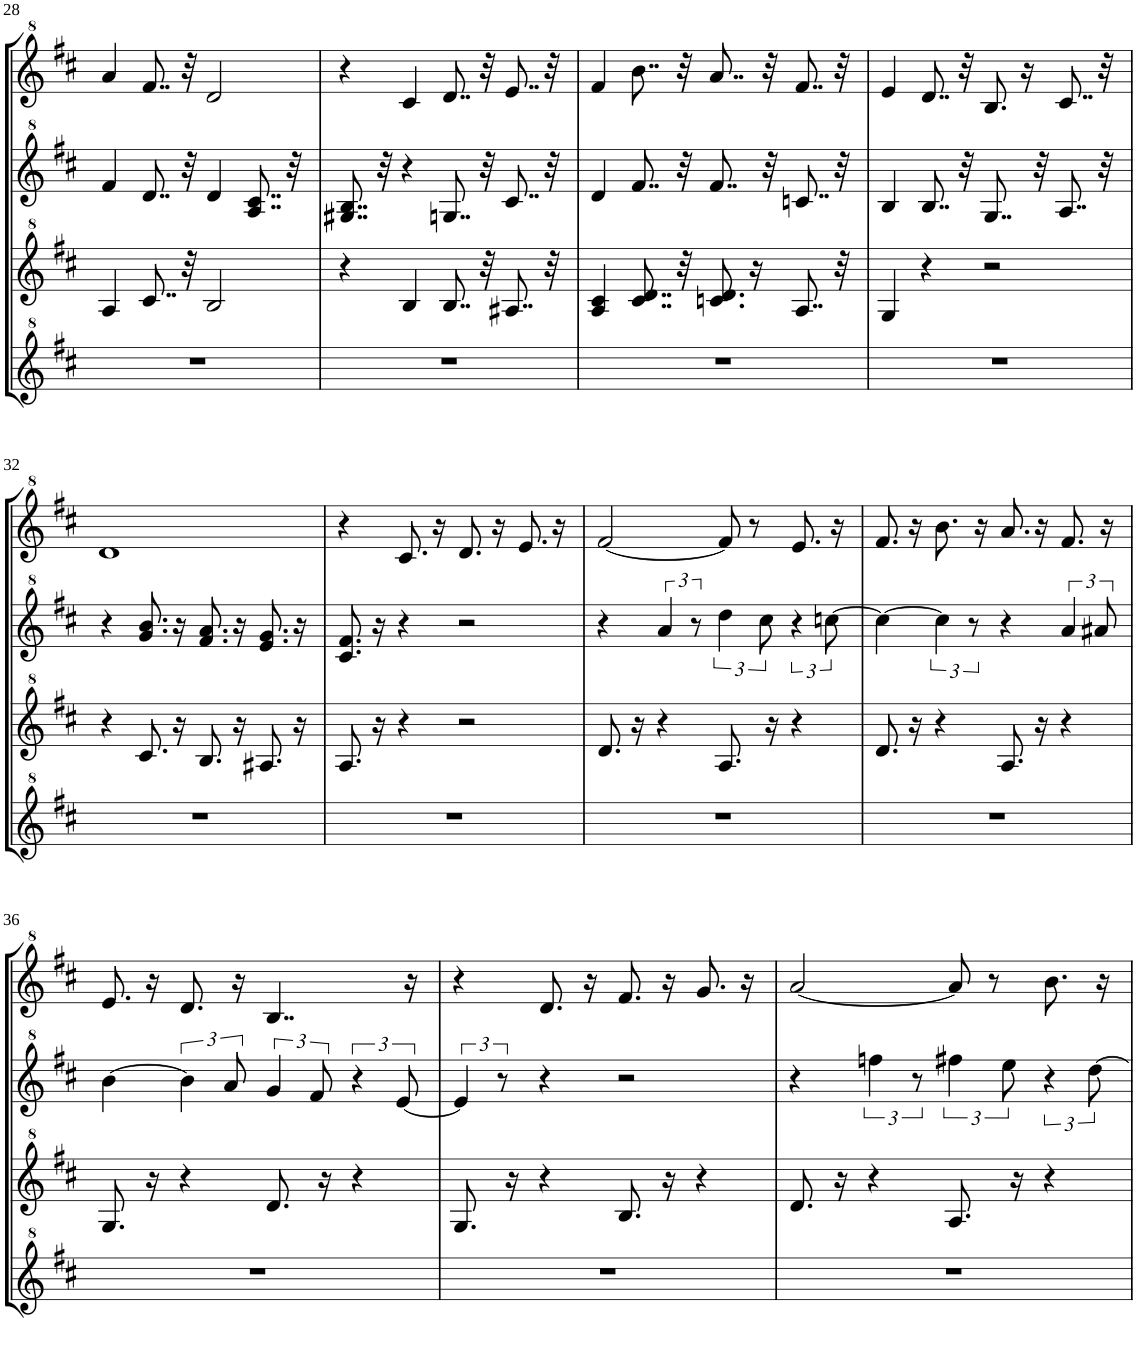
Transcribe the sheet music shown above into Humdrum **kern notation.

**kern	**kern	**kern
*part1	*part1	*part1
*staff3	*staff2	*staff1
*I"Model III	*	*
!!LO:PB:g=z
*clefG^2	*clefG^2	*clefG^2
*k[f#c#]	*k[f#c#]	*k[f#c#]
*M4/4	*M4/4	*M4/4
*met(c)	*met(c)	*met(c)
=28	=28	=28
4a/	4ff#/	4aa/
8..cc#/	8..dd/	8..ff#/
32r	32r	32r
2b/	4dd/	2dd/
.	8..a/ 8..cc#/	.
.	32r	.
=29	=29	=29
4r	8..g#X/ 8..b/	4r
.	32r	.
4b/	4r	4cc#/
8..b/	8..gn/	8..dd/
32r	32r	32r
8..a#X/	8..cc#/	8..ee/
32r	32r	32r
=30	=30	=30
4a/ 4cc#/	4dd/	4ff#/
8..cc#/ 8..dd/	8..ff#/	8..bb\
32r	32r	32r
8.ccn/ 8.dd/	8..ff#/	8..aa/
16r	.	.
.	32r	32r
8..a/	8..ccn/	8..ff#/
32r	32r	32r
=31	=31	=31
4g/	4b/	4ee/
4r	8..b/	8..dd/
.	32r	32r
2r	8..g/	8.b/
.	.	16r
.	32r	.
.	8..a/	8..cc#/
.	32r	32r
!!LO:LB:g=z
=32	=32	=32
4r	4r	1dd
8.cc#/	8.gg/ 8.bb/	.
16r	16r	.
8.b/	8.ff#/ 8.aa/	.
16r	16r	.
8.a#X/	8.ee/ 8.gg/	.
16r	16r	.
=33	=33	=33
8.a/	8.cc#/ 8.ff#/	4r
16r	16r	.
4r	4r	8.cc#/
.	.	16r
2r	2r	8.dd/
.	.	16r
.	.	8.ee/
.	.	16r
=34	=34	=34
8.dd/	4r	[2ff#/
16r	.	.
4r	6aa/	.
.	12r	.
8.a/	6ddd\	8ff#/]
.	.	8r
.	12ccc#\	.
16r	.	.
4r	6r	8.ee/
.	[12cccn\	.
.	.	16r
=35	=35	=35
8.dd/	4ccc\_	8.ff#/
16r	.	16r
4r	6ccc\]	8.bb\
.	12r	.
.	.	16r
8.a/	4r	8.aa/
16r	.	16r
4r	6aa/	8.ff#/
.	12aa#X/	.
.	.	16r
!!LO:LB:g=z
=36	=36	=36
8.g/	[4bb\	8.ee/
16r	.	16r
4r	6bb\]	8.dd/
.	12aa/	.
.	.	16r
8.dd/	6gg/	4..b/
.	12ff#/	.
16r	.	.
4r	6r	.
.	[12ee/	.
.	.	16r
=37	=37	=37
8.g/	6ee/]	4r
.	12r	.
16r	.	.
4r	4r	8.dd/
.	.	16r
8.b/	2r	8.ff#/
16r	.	16r
4r	.	8.gg/
.	.	16r
=38	=38	=38
8.dd/	4r	[2aa/
16r	.	.
4r	6fffn\	.
.	12r	.
8.a/	6fff#X\	8aa/]
.	.	8r
.	12eee\	.
16r	.	.
4r	6r	8.bb\
.	[12ddd\	.
.	.	16r
=	=	=
*-	*-	*-
